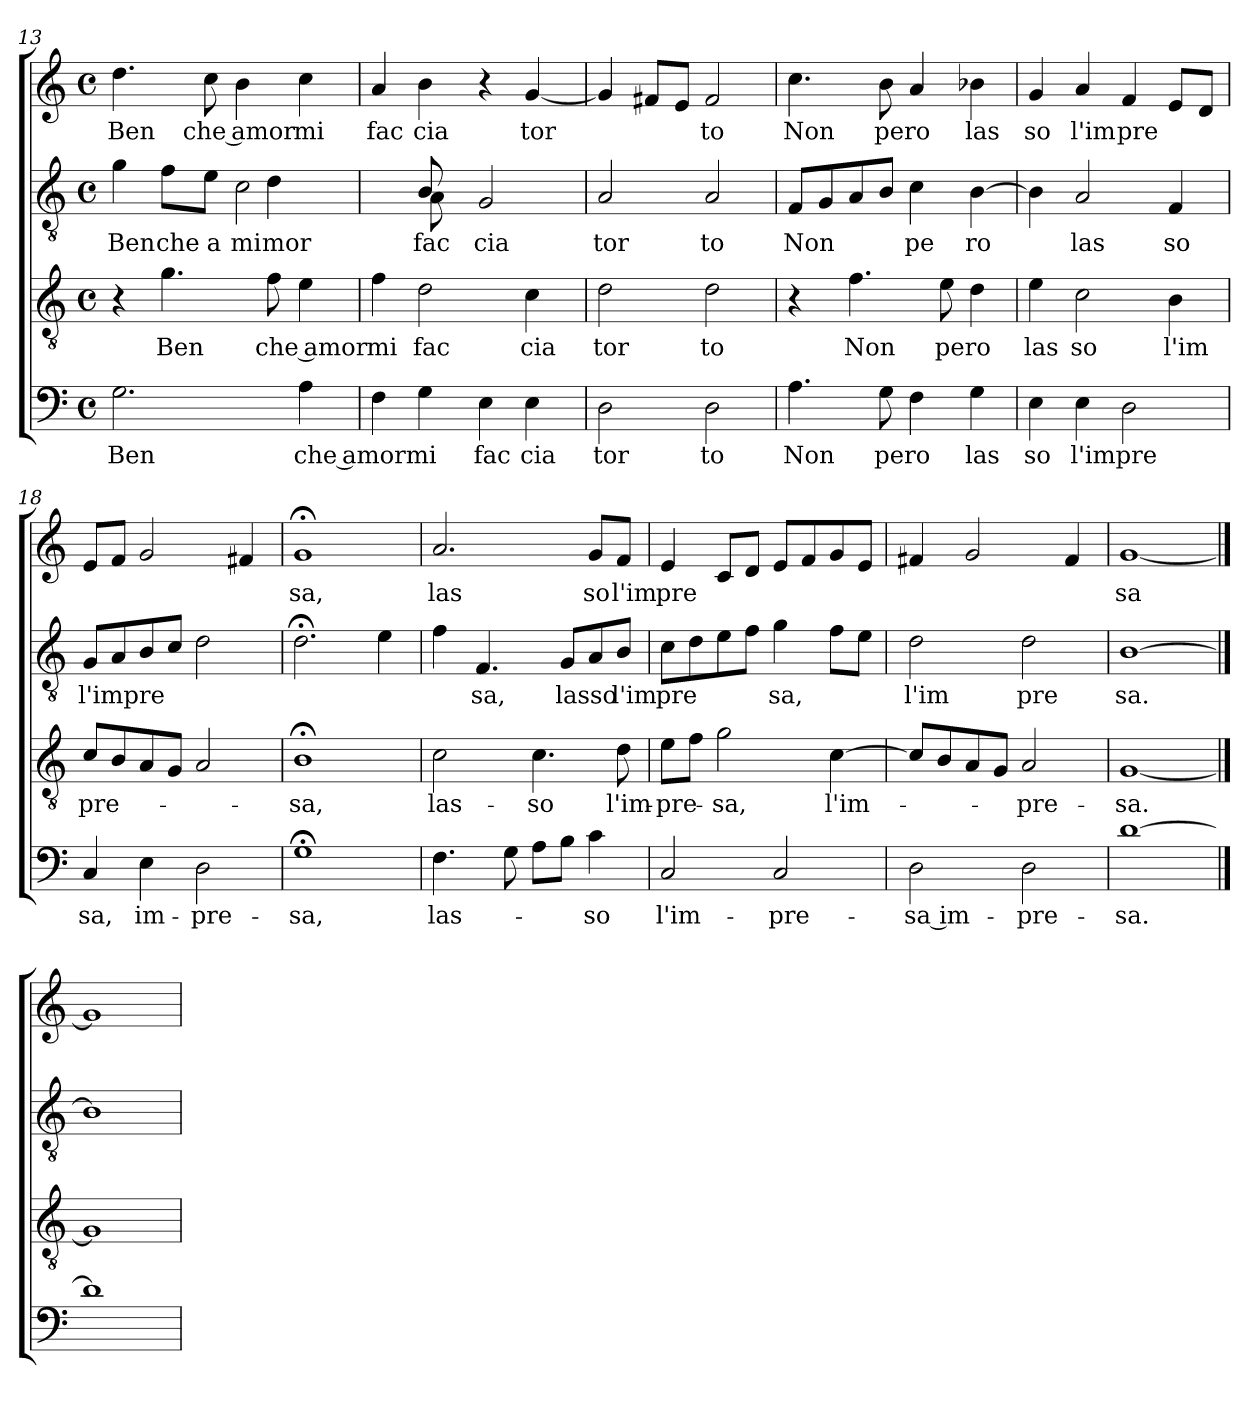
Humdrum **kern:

**kern	**text	**kern	**text	**kern	**text	**kern	**text
*part4	*part4	*part3	*part3	*part2	*part2	*part1	*part1
*staff4	*staff4	*staff3	*staff3	*staff2	*staff2	*staff1	*staff1
!!LO:LB:g=z
*clefF4	*	*clefGv2	*	*clefGv2	*	*clefG2	*
*k[]	*	*k[]	*	*k[]	*	*k[]	*
*C:	*	*C:	*	*C:	*	*C:	*
*M4/4	*	*M4/4	*	*M4/4	*	*M4/4	*
*met(c)	*	*met(c)	*	*met(c)	*	*met(c)	*
=13	=13	=13	=13	=13	=13	=13	=13
!	!LO:LY:b	!	!	!	!LO:LY:b	!	!LO:LY:b
*	*	*	*	*^	*	*	*
2.G\	Ben	4r	.	4g\	2ryy	Ben	4.dd\	Ben
!	!	!	!LO:LY:b	!	!	!LO:LY:b	!	!
.	.	4.g\	Ben	8f\L	.	che	.	.
!	!	!	!	!	!	!LO:LY:b	!	!LO:LY:b:rj
.	.	.	.	8e\J	.	a	8cc\	che amor
!	!	!	!	!	!	!LO:LY:b	!	!
.	.	.	.	8ryy	2c\	mi	4b\	.
!	!	!	!LO:LY:b:rj	!	!	!LO:LY:b	!	!
.	.	8f\	che amor	4d\	.	mor	.	.
!	!LO:LY:b:rj	!	!	!	!	!	!	!LO:LY:b
4A\	che amormi	4e\	.	.	.	.	4cc\	mi
.	.	.	.	8ryy	.	.	.	.
=14	=14	=14	=14	=14	=14	=14	=14	=14
!	!	!	!LO:LY:b	!	!	!	!	!LO:LY:b
4F\	.	4f\	mi	4ryy	4ryy	.	4a/	fac
!	!	!	!LO:LY:b	!	!	!LO:LY:b	!	!LO:LY:b
4G\	.	2d\	fac	8B/	8A\	fac	4b\	cia
.	.	.	.	2ryy	8ryy	.	.	.
!	!LO:LY:b	!	!	!	!	!LO:LY:b	!	!
4E\	fac	.	.	.	2G/	cia	4r	.
!	!LO:LY:b	!	!LO:LY:b	!	!	!	!	!LO:LY:b
4E\	cia	4c\	cia	.	.	.	[<4g/	tor
.	.	.	.	8ryy	.	.	.	.
*	*	*	*	*v	*v	*	*	*
=15	=15	=15	=15	=15	=15	=15	=15
!	!LO:LY:b	!	!LO:LY:b	!	!LO:LY:b	!	!
2D\	tor	2d\	tor	2A/	tor	4g/]	.
.	.	.	.	.	.	8f#/L	.
.	.	.	.	.	.	8e/J	.
!	!LO:LY:b	!	!LO:LY:b	!	!LO:LY:b	!	!LO:LY:b
2D\	to	2d\	to	2A/	to	2f#/	to
=16	=16	=16	=16	=16	=16	=16	=16
!	!LO:LY:b	!	!	!	!LO:LY:b	!	!LO:LY:b
4.A\	Non	4r	.	8F/L	Non	4.cc\	Non
.	.	.	.	8G/	.	.	.
!	!	!	!LO:LY:b	!	!	!	!
.	.	4.f\	Non	8A/	.	.	.
!	!LO:LY:b	!	!	!	!	!	!LO:LY:b
8G\	pero	.	.	8B/J	.	8b\	pero
!	!	!	!	!	!LO:LY:b	!	!
4F\	.	.	.	4c\	pe	4a/	.
!	!	!	!LO:LY:b	!	!	!	!
.	.	8e\	pero	.	.	.	.
!	!LO:LY:b	!	!	!	!LO:LY:b	!	!LO:LY:b
4G\	las	4d\	.	[>4B\	ro	4b-X\	las
=17	=17	=17	=17	=17	=17	=17	=17
!	!LO:LY:b	!	!LO:LY:b	!	!	!	!LO:LY:b
4E\	so	4e\	las	4B\]	.	4g/	so
!	!LO:LY:b	!	!LO:LY:b	!	!LO:LY:b	!	!LO:LY:b
4E\	l'impre	2c\	so	2A/	las	4a/	l'im
!	!	!	!	!	!	!	!LO:LY:b
2D\	.	.	.	.	.	4f/	pre
!	!	!	!LO:LY:b	!	!LO:LY:b	!	!
.	.	4B\	l'im	4F/	so	8e/L	.
.	.	.	.	.	.	8d/J	.
!!LO:LB:g=z
=18	=18	=18	=18	=18	=18	=18	=18
!	!LO:LY:b	!	!LO:LY:b	!	!LO:LY:b	!	!
4C/	sa,	8c/L	pre-	8G/L	l'impre	8e/L	.
.	.	8B/	.	8A/	.	8f/J	.
!	!LO:LY:b	!	!	!	!	!	!
4E\	im-	8A/	.	8B/	.	2g/	.
.	.	8G/J	.	8c/J	.	.	.
!	!LO:LY:b	!	!	!	!	!	!
2D\	-pre-	2A/	.	2d\	.	.	.
.	.	.	.	.	.	4f#/	.
=19	=19	=19	=19	=19	=19	=19	=19
!	!LO:LY:b	!	!LO:LY:b	!	!	!	!LO:LY:b
1G;<	-sa,	1B;<	-sa,	2.d;<\	.	1g;	sa,
.	.	.	.	4e\	.	.	.
=20	=20	=20	=20	=20	=20	=20	=20
!	!LO:LY:b	!	!LO:LY:b	!	!	!	!LO:LY:b
4.F\	las-	2c\	las-	4f\	.	2.a/	las
!	!	!	!	!	!LO:LY:b	!	!
.	.	.	.	4.F/	sa,	.	.
8G\	.	.	.	.	.	.	.
!	!	!	!LO:LY:b	!	!	!	!
8A\L	.	4.c\	-so	.	.	.	.
!	!	!	!	!	!LO:LY:b	!	!
8B\J	.	.	.	8G/L	lasso	.	.
!	!LO:LY:b	!	!	!	!	!	!LO:LY:b
4c\	-so	.	.	8A/	.	8g/L	so
!	!	!	!LO:LY:b	!	!LO:LY:b	!	!LO:LY:b
.	.	8d\	l'im-	8B/J	l'im	8f/J	l'im
=21	=21	=21	=21	=21	=21	=21	=21
!	!LO:LY:b	!	!LO:LY:b	!	!LO:LY:b	!	!LO:LY:b
2C/	l'im-	8e\L	-pre-	8c\L	pre	4e/	pre
.	.	8f\J	.	8d\	.	.	.
!	!	!	!LO:LY:b	!	!	!	!
.	.	2g\	-sa,	8e\	.	8c/L	.
.	.	.	.	8f\J	.	8d/J	.
!	!LO:LY:b	!	!	!	!LO:LY:b	!	!
2C/	-pre-	.	.	4g\	sa,	8e/L	.
.	.	.	.	.	.	8f/	.
!	!	!	!LO:LY:b	!	!	!	!
.	.	[>4c\	l'im-	8f\L	.	8g/	.
.	.	.	.	8e\J	.	8e/J	.
=22	=22	=22	=22	=22	=22	=22	=22
!	!LO:LY:b:rj	!	!	!	!LO:LY:b	!	!
2D\	-sa im-	8c/L]	.	2d\	l'im	4f#/	.
.	.	8B/	.	.	.	.	.
.	.	8A/	.	.	.	2g/	.
.	.	8G/J	.	.	.	.	.
!	!LO:LY:b	!	!LO:LY:b	!	!LO:LY:b	!	!
2D\	-pre-	2A/	-pre-	2d\	pre	.	.
.	.	.	.	.	.	4f#/	.
=23	=23	=23	=23	=23	=23	=23	=23
!	!LO:LY:b	!	!LO:LY:b	!	!LO:LY:b	!	!LO:LY:b
[1d	-sa.	[1G	-sa.	[1B	sa.	[1g	sa
==24	==24	==24	==24	==24	==24	==24	==24
1d]	.	1G]	.	1B]	.	1g]	.
=	=	=	=	=	=	=	=
*-	*-	*-	*-	*-	*-	*-	*-
